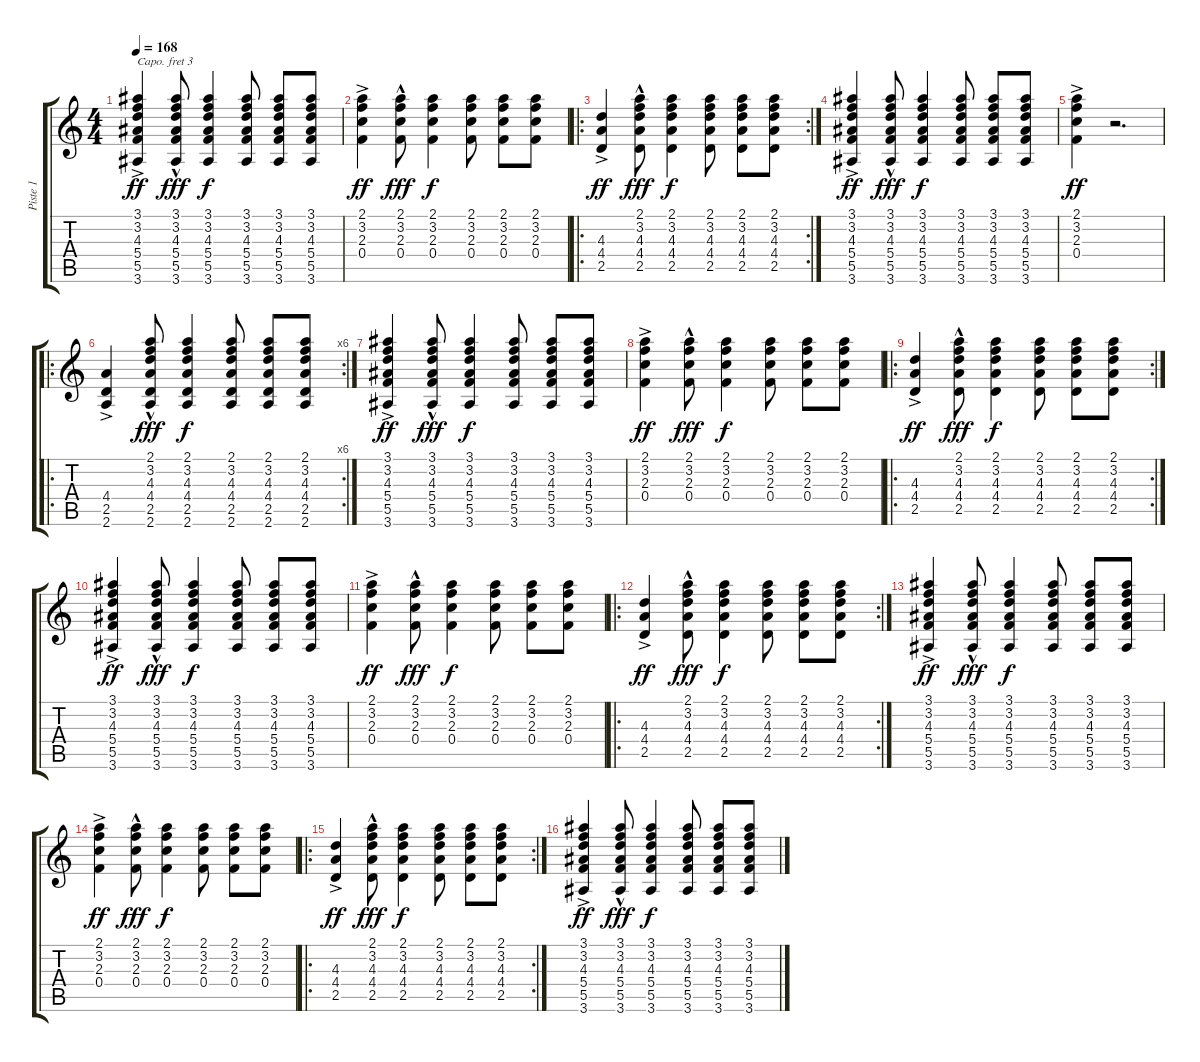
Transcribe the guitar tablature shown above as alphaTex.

\track ("Piste 1" "Piste 1") {instrument acousticguitarnylon}
\staff {score tabs}
\capo 3
\tuning (E4 B3 G3 D3 A2 E2) {hide}
\ts (4 4)
\tempo 168
\clef g2
\ks c
(3.1 3.2 4.3 5.4 5.5{ac} 3.6).4{dy ff} (3.1{hac} 3.2{hac} 4.3{hac} 5.4{hac} 5.5{hac} 3.6{hac}).8{dy fff} (3.1 3.2 4.3 5.4 5.5 3.6).4{dy f} (3.1 3.2 4.3 5.4 5.5 3.6).8 (3.1 3.2 4.3 5.4 5.5 3.6).8 (3.1 3.2 4.3 5.4 5.5 3.6).8 |
(2.1{ac} 3.2 2.3 0.4).4{dy ff} (2.1{hac} 3.2{hac} 2.3{hac} 0.4{hac}).8{dy fff} (2.1 3.2 2.3 0.4).4{dy f} (2.1 3.2 2.3 0.4).8 (2.1 3.2 2.3 0.4).8 (2.1 3.2 2.3 0.4).8 |
\ro
\rc 2
(4.3 4.4{ac} 2.5{ac}).4{dy ff} (2.1{hac} 3.2{hac} 4.3{hac} 4.4{hac} 2.5{hac}).8{dy fff} (2.1 3.2 4.3 4.4 2.5).4{dy f} (2.1 3.2 4.3 4.4 2.5).8 (2.1 3.2 4.3 4.4 2.5).8 (2.1 3.2 4.3 4.4 2.5).8 |
(3.1 3.2 4.3 5.4 5.5{ac} 3.6).4{dy ff} (3.1{hac} 3.2{hac} 4.3{hac} 5.4{hac} 5.5{hac} 3.6{hac}).8{dy fff} (3.1 3.2 4.3 5.4 5.5 3.6).4{dy f} (3.1 3.2 4.3 5.4 5.5 3.6).8 (3.1 3.2 4.3 5.4 5.5 3.6).8 (3.1 3.2 4.3 5.4 5.5 3.6).8 |
(2.1{ac} 3.2 2.3 0.4).4{dy ff} r.2{d} |
\ro
\rc 6
(4.4{ac} 2.5{ac} 2.6{ac}).4 (2.1{hac} 3.2{hac} 4.3{hac} 4.4{hac} 2.5{hac} 2.6{hac}).8{dy fff} (2.1 3.2 4.3 4.4 2.5 2.6).4{dy f} (2.1 3.2 4.3 4.4 2.5 2.6).8 (2.1 3.2 4.3 4.4 2.5 2.6).8 (2.1 3.2 4.3 4.4 2.5 2.6).8 |
(3.1 3.2 4.3 5.4 5.5{ac} 3.6).4{dy ff} (3.1{hac} 3.2{hac} 4.3{hac} 5.4{hac} 5.5{hac} 3.6{hac}).8{dy fff} (3.1 3.2 4.3 5.4 5.5 3.6).4{dy f} (3.1 3.2 4.3 5.4 5.5 3.6).8 (3.1 3.2 4.3 5.4 5.5 3.6).8 (3.1 3.2 4.3 5.4 5.5 3.6).8 |
(2.1{ac} 3.2 2.3 0.4).4{dy ff} (2.1{hac} 3.2{hac} 2.3{hac} 0.4{hac}).8{dy fff} (2.1 3.2 2.3 0.4).4{dy f} (2.1 3.2 2.3 0.4).8 (2.1 3.2 2.3 0.4).8 (2.1 3.2 2.3 0.4).8 |
\ro
\rc 2
(4.3 4.4{ac} 2.5{ac}).4{dy ff} (2.1{hac} 3.2{hac} 4.3{hac} 4.4{hac} 2.5{hac}).8{dy fff} (2.1 3.2 4.3 4.4 2.5).4{dy f} (2.1 3.2 4.3 4.4 2.5).8 (2.1 3.2 4.3 4.4 2.5).8 (2.1 3.2 4.3 4.4 2.5).8 |
(3.1 3.2 4.3 5.4 5.5{ac} 3.6).4{dy ff} (3.1{hac} 3.2{hac} 4.3{hac} 5.4{hac} 5.5{hac} 3.6{hac}).8{dy fff} (3.1 3.2 4.3 5.4 5.5 3.6).4{dy f} (3.1 3.2 4.3 5.4 5.5 3.6).8 (3.1 3.2 4.3 5.4 5.5 3.6).8 (3.1 3.2 4.3 5.4 5.5 3.6).8 |
(2.1{ac} 3.2 2.3 0.4).4{dy ff} (2.1{hac} 3.2{hac} 2.3{hac} 0.4{hac}).8{dy fff} (2.1 3.2 2.3 0.4).4{dy f} (2.1 3.2 2.3 0.4).8 (2.1 3.2 2.3 0.4).8 (2.1 3.2 2.3 0.4).8 |
\ro
\rc 2
(4.3 4.4{ac} 2.5{ac}).4{dy ff} (2.1{hac} 3.2{hac} 4.3{hac} 4.4{hac} 2.5{hac}).8{dy fff} (2.1 3.2 4.3 4.4 2.5).4{dy f} (2.1 3.2 4.3 4.4 2.5).8 (2.1 3.2 4.3 4.4 2.5).8 (2.1 3.2 4.3 4.4 2.5).8 |
(3.1 3.2 4.3 5.4 5.5{ac} 3.6).4{dy ff} (3.1{hac} 3.2{hac} 4.3{hac} 5.4{hac} 5.5{hac} 3.6{hac}).8{dy fff} (3.1 3.2 4.3 5.4 5.5 3.6).4{dy f} (3.1 3.2 4.3 5.4 5.5 3.6).8 (3.1 3.2 4.3 5.4 5.5 3.6).8 (3.1 3.2 4.3 5.4 5.5 3.6).8 |
(2.1{ac} 3.2 2.3 0.4).4{dy ff} (2.1{hac} 3.2{hac} 2.3{hac} 0.4{hac}).8{dy fff} (2.1 3.2 2.3 0.4).4{dy f} (2.1 3.2 2.3 0.4).8 (2.1 3.2 2.3 0.4).8 (2.1 3.2 2.3 0.4).8 |
\ro
\rc 2
(4.3 4.4{ac} 2.5{ac}).4{dy ff} (2.1{hac} 3.2{hac} 4.3{hac} 4.4{hac} 2.5{hac}).8{dy fff} (2.1 3.2 4.3 4.4 2.5).4{dy f} (2.1 3.2 4.3 4.4 2.5).8 (2.1 3.2 4.3 4.4 2.5).8 (2.1 3.2 4.3 4.4 2.5).8 |
(3.1 3.2 4.3 5.4 5.5{ac} 3.6).4{dy ff} (3.1{hac} 3.2{hac} 4.3{hac} 5.4{hac} 5.5{hac} 3.6{hac}).8{dy fff} (3.1 3.2 4.3 5.4 5.5 3.6).4{dy f} (3.1 3.2 4.3 5.4 5.5 3.6).8 (3.1 3.2 4.3 5.4 5.5 3.6).8 (3.1 3.2 4.3 5.4 5.5 3.6).8
